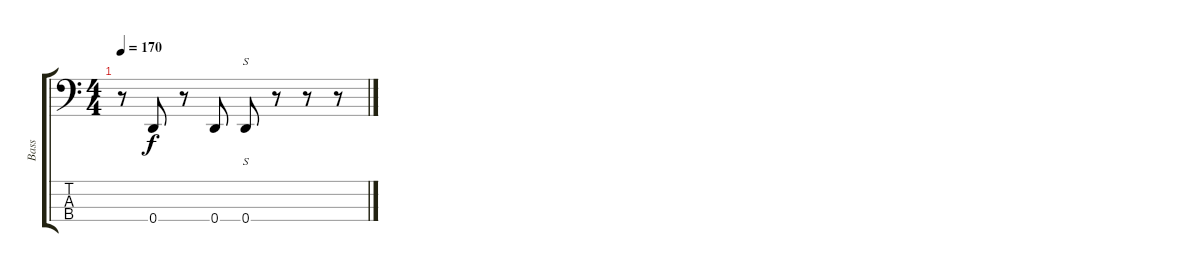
\track ("Bass" "Bass") {instrument electricbassfinger}
\staff {score tabs}
\tuning (F2 C2 G1 D1) {hide}
\ts (4 4)
\tempo 170
\clef f4
\ks c
r.8{dy f} 0.4.8 r.8 0.4.8 0.4.8{s} r.8 r.8 r.8
